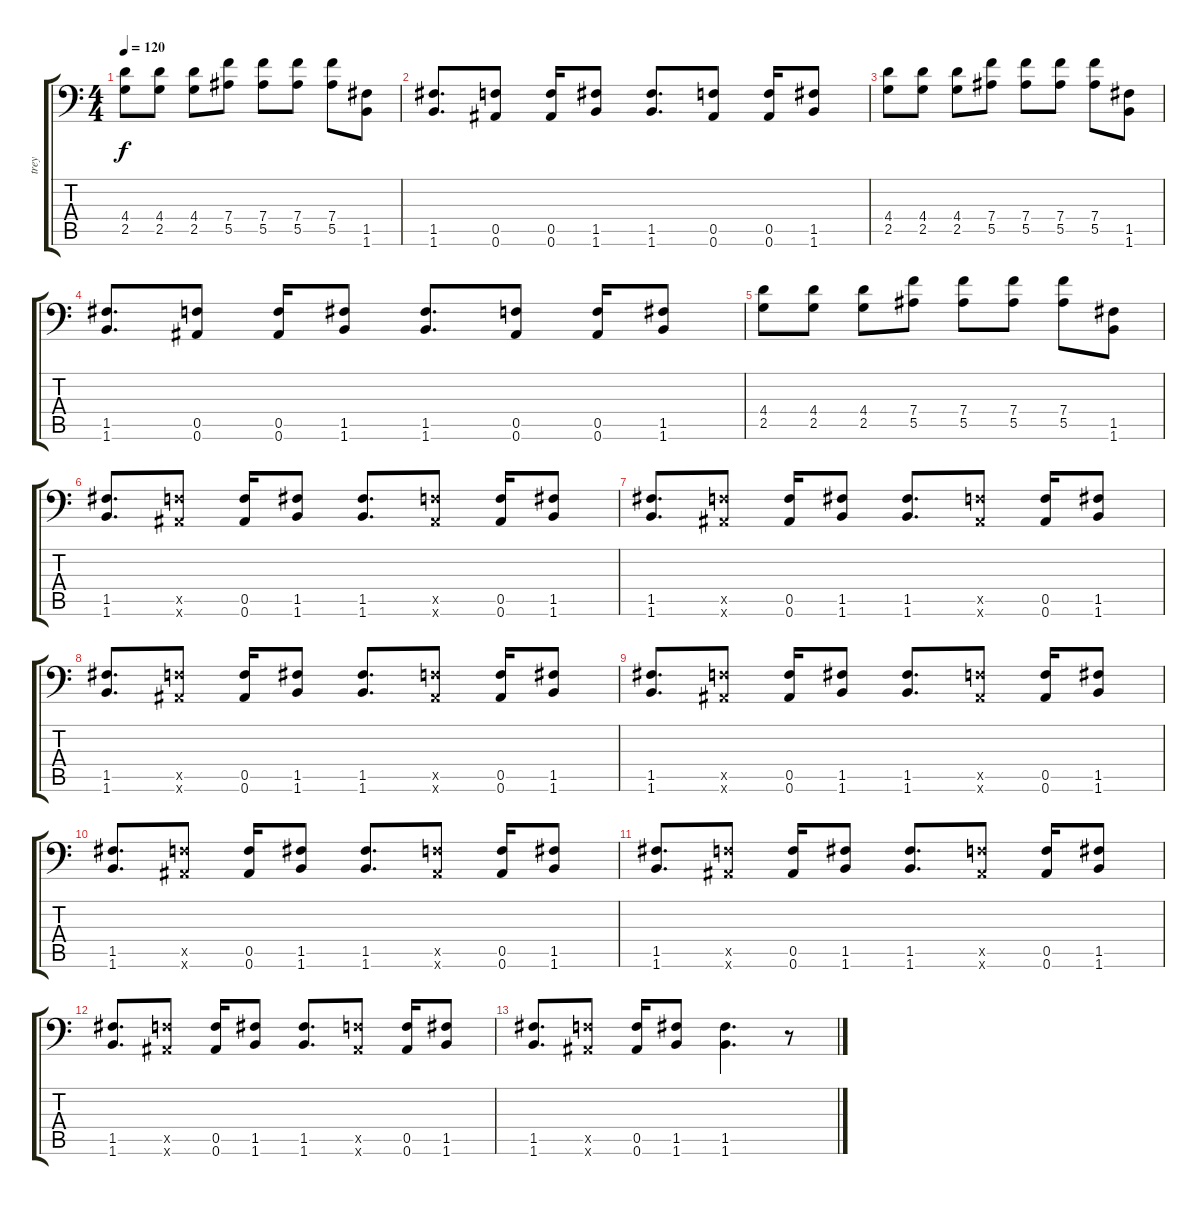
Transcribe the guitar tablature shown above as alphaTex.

\track ("trey" "trey") {instrument distortionguitar}
\staff {score tabs}
\tuning (C4 G3 Eb3 Bb2 F2 Bb1) {hide}
\ts (4 4)
\tempo 120
\clef f4
\ks c
(4.4 2.5).8{dy f} (4.4 2.5).8 (4.4 2.5).8 (7.4 5.5).8 (7.4 5.5).8 (7.4 5.5).8 (7.4 5.5).8 (1.5 1.6).8 |
(1.5 1.6).8{d} (0.5 0.6).8 (0.5 0.6).16 (1.5 1.6).8 (1.5 1.6).8{d} (0.5 0.6).8 (0.5 0.6).16 (1.5 1.6).8 |
(4.4 2.5).8 (4.4 2.5).8 (4.4 2.5).8 (7.4 5.5).8 (7.4 5.5).8 (7.4 5.5).8 (7.4 5.5).8 (1.5 1.6).8 |
(1.5 1.6).8{d} (0.5 0.6).8 (0.5 0.6).16 (1.5 1.6).8 (1.5 1.6).8{d} (0.5 0.6).8 (0.5 0.6).16 (1.5 1.6).8 |
(4.4 2.5).8 (4.4 2.5).8 (4.4 2.5).8 (7.4 5.5).8 (7.4 5.5).8 (7.4 5.5).8 (7.4 5.5).8 (1.5 1.6).8 |
(1.5 1.6).8{d} (0.5{x} 0.6{x}).8 (0.5 0.6).16 (1.5 1.6).8 (1.5 1.6).8{d} (0.5{x} 0.6{x}).8 (0.5 0.6).16 (1.5 1.6).8 |
(1.5 1.6).8{d} (0.5{x} 0.6{x}).8 (0.5 0.6).16 (1.5 1.6).8 (1.5 1.6).8{d} (0.5{x} 0.6{x}).8 (0.5 0.6).16 (1.5 1.6).8 |
(1.5 1.6).8{d} (0.5{x} 0.6{x}).8 (0.5 0.6).16 (1.5 1.6).8 (1.5 1.6).8{d} (0.5{x} 0.6{x}).8 (0.5 0.6).16 (1.5 1.6).8 |
(1.5 1.6).8{d} (0.5{x} 0.6{x}).8 (0.5 0.6).16 (1.5 1.6).8 (1.5 1.6).8{d} (0.5{x} 0.6{x}).8 (0.5 0.6).16 (1.5 1.6).8 |
(1.5 1.6).8{d} (0.5{x} 0.6{x}).8 (0.5 0.6).16 (1.5 1.6).8 (1.5 1.6).8{d} (0.5{x} 0.6{x}).8 (0.5 0.6).16 (1.5 1.6).8 |
(1.5 1.6).8{d} (0.5{x} 0.6{x}).8 (0.5 0.6).16 (1.5 1.6).8 (1.5 1.6).8{d} (0.5{x} 0.6{x}).8 (0.5 0.6).16 (1.5 1.6).8 |
(1.5 1.6).8{d} (0.5{x} 0.6{x}).8 (0.5 0.6).16 (1.5 1.6).8 (1.5 1.6).8{d} (0.5{x} 0.6{x}).8 (0.5 0.6).16 (1.5 1.6).8 |
(1.5 1.6).8{d} (0.5{x} 0.6{x}).8 (0.5 0.6).16 (1.5 1.6).8 (1.5 1.6).4{d} r.8
